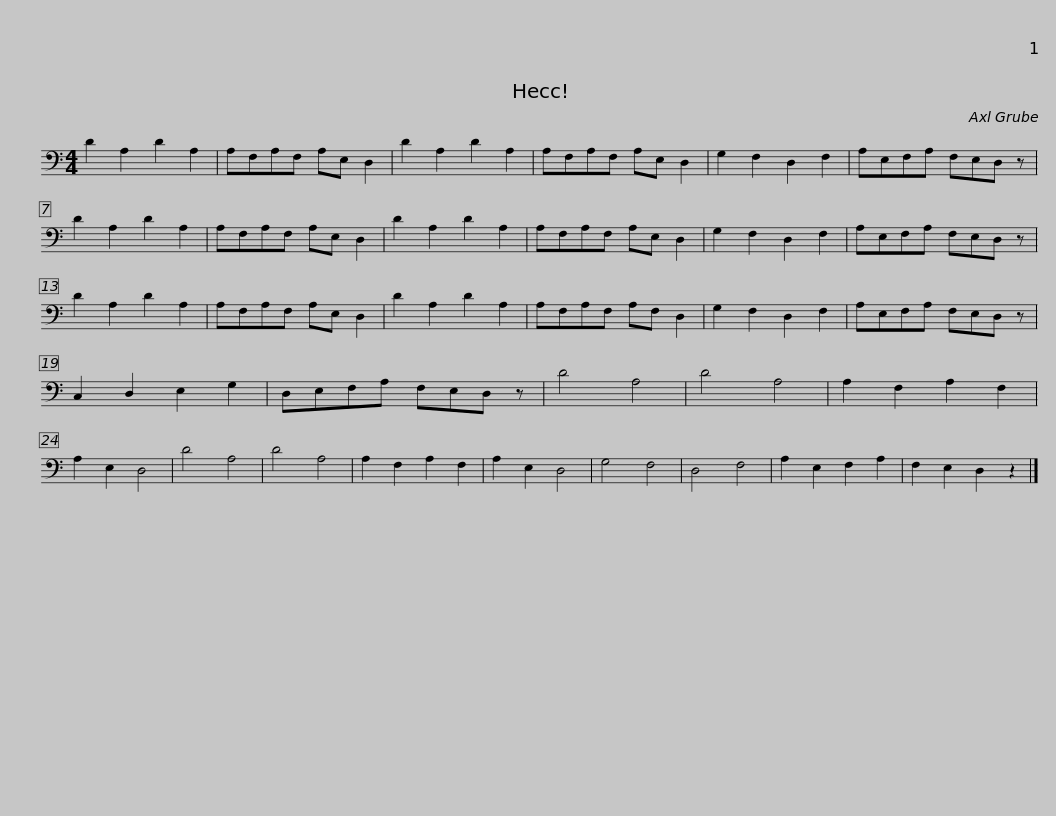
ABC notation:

X:1
L:1/8
M:4/4
I:linebreak $
K:C
V:1 bass
V:1
 D2 A,2 D2 A,2 | A,F,A,F, A,E, D,2 | D2 A,2 D2 A,2 | A,F,A,F, A,E, D,2 | G,2 F,2 D,2 F,2 | %5
 A,E,F,A, F,E,D, z | D2 A,2 D2 A,2 |$ A,F,A,F, A,E, D,2 | D2 A,2 D2 A,2 | A,F,A,F, A,E, D,2 | %10
 G,2 F,2 D,2 F,2 | A,E,F,A, F,E,D, z | D2 A,2 D2 A,2 | A,F,A,F, A,E, D,2 | D2 A,2 D2 A,2 |$ %15
 A,F,A,F, A,F, D,2 | G,2 F,2 D,2 F,2 | A,E,F,A, F,E,D, z | C,2 D,2 E,2 G,2 | D,E,F,A, F,E,D, z | %20
 D4 A,4 | D4 A,4 | A,2 F,2 A,2 F,2 | A,2 E,2 D,4 |$ D4 A,4 | %25
 D4 A,4 | A,2 F,2 A,2 F,2 | A,2 E,2 D,4 | G,4 F,4 | D,4 F,4 | %30
 A,2 E,2 F,2 A,2 | F,2 E,2 D,2 z2 |] %32
